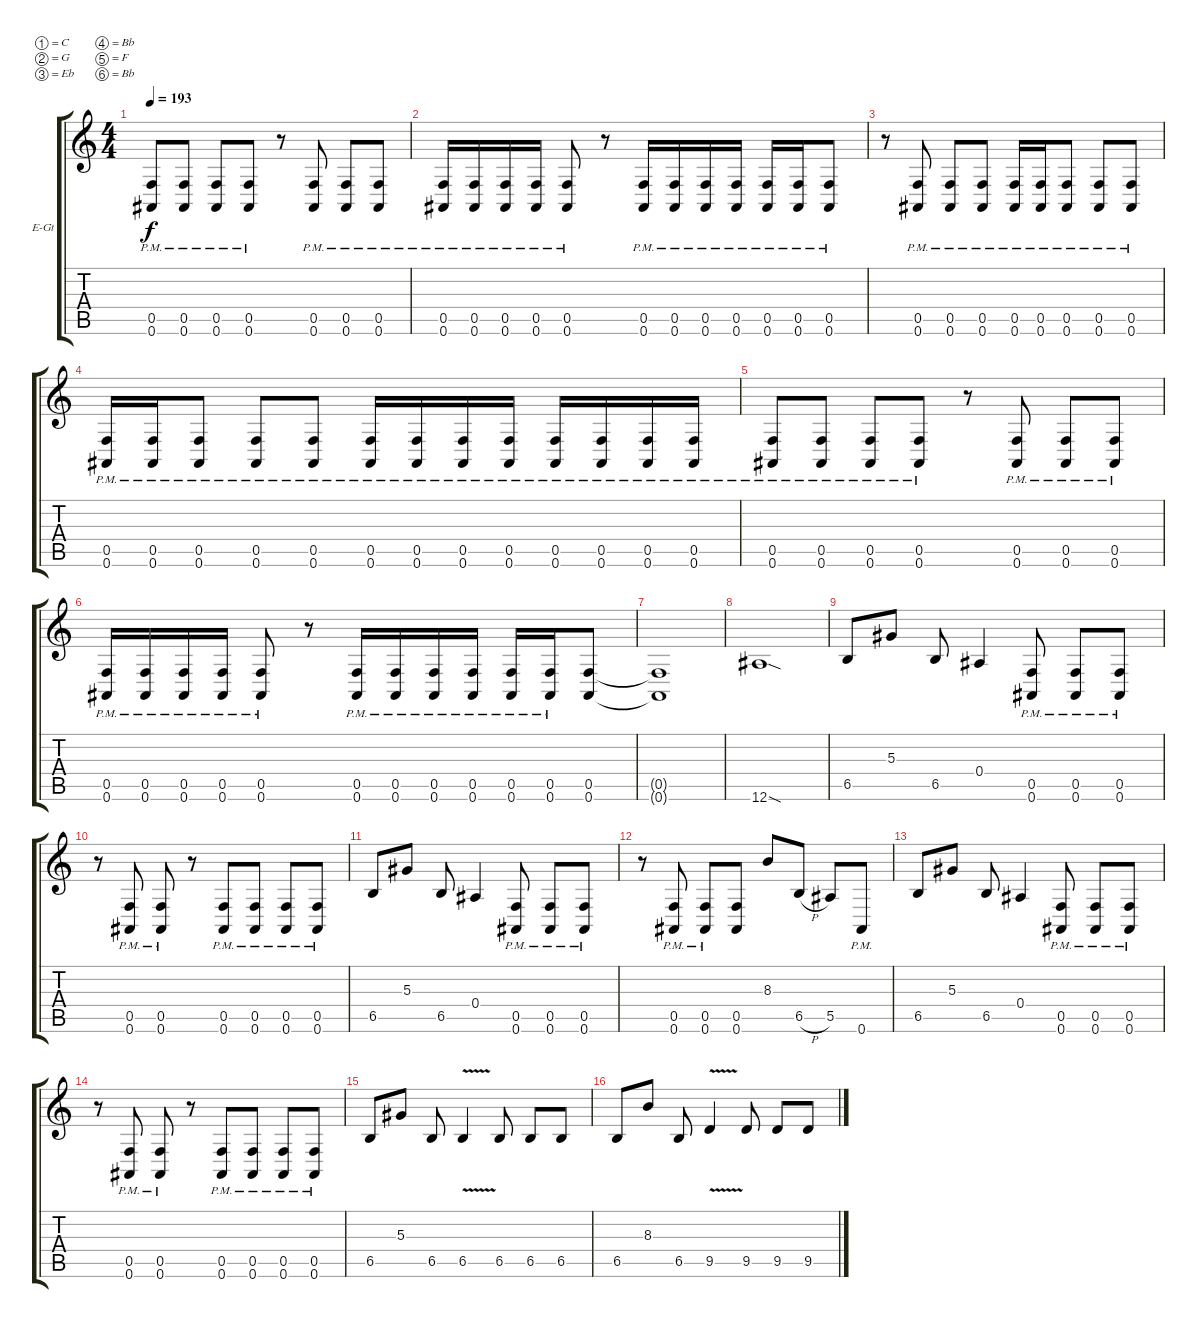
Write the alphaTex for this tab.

\bracketExtendMode groupsimilarinstruments
\firstSystemTrackNameOrientation horizontal
\otherSystemsTrackNameOrientation horizontal
\track ("Curtis Ward" "E-Gt") {instrument distortionguitar}
\staff {score tabs}
\tuning (C4 G3 Eb3 Bb2 F2 Bb1)
\ts (4 4)
\tempo 193
\clef g2
\ks c
(0.5{pm} 0.6{pm}).8{dy f} (0.5{pm} 0.6{pm}).8 (0.5{pm} 0.6{pm}).8 (0.5{pm} 0.6{pm}).8 r.8 (0.5{pm} 0.6{pm}).8 (0.5{pm} 0.6{pm}).8 (0.5{pm} 0.6{pm}).8 |
(0.5{pm} 0.6{pm}).16 (0.5{pm} 0.6{pm}).16 (0.5{pm} 0.6{pm}).16 (0.5{pm} 0.6{pm}).16 (0.5{pm} 0.6{pm}).8 r.8 (0.5{pm} 0.6{pm}).16 (0.5{pm} 0.6{pm}).16 (0.5{pm} 0.6{pm}).16 (0.5{pm} 0.6{pm}).16 (0.5{pm} 0.6{pm}).16 (0.5{pm} 0.6{pm}).16 (0.5{pm} 0.6{pm}).8 |
r.8 (0.5{pm} 0.6{pm}).8 (0.5{pm} 0.6{pm}).8 (0.5{pm} 0.6{pm}).8 (0.5{pm} 0.6{pm}).16 (0.5{pm} 0.6{pm}).16 (0.5{pm} 0.6{pm}).8 (0.5{pm} 0.6{pm}).8 (0.5{pm} 0.6{pm}).8 |
(0.5{pm} 0.6{pm}).16 (0.5{pm} 0.6{pm}).16 (0.5{pm} 0.6{pm}).8 (0.5{pm} 0.6{pm}).8 (0.5{pm} 0.6{pm}).8 (0.5{pm} 0.6{pm}).16 (0.5{pm} 0.6{pm}).16 (0.5{pm} 0.6{pm}).16 (0.5{pm} 0.6{pm}).16 (0.5{pm} 0.6{pm}).16 (0.5{pm} 0.6{pm}).16 (0.5{pm} 0.6{pm}).16 (0.5{pm} 0.6{pm}).16 |
(0.5{pm} 0.6{pm}).8 (0.5{pm} 0.6{pm}).8 (0.5{pm} 0.6{pm}).8 (0.5{pm} 0.6{pm}).8 r.8 (0.5{pm} 0.6{pm}).8 (0.5{pm} 0.6{pm}).8 (0.5{pm} 0.6{pm}).8 |
(0.5{pm} 0.6{pm}).16 (0.5{pm} 0.6{pm}).16 (0.5{pm} 0.6{pm}).16 (0.5{pm} 0.6{pm}).16 (0.5{pm} 0.6{pm}).8 r.8 (0.5{pm} 0.6{pm}).16 (0.5{pm} 0.6{pm}).16 (0.5{pm} 0.6{pm}).16 (0.5{pm} 0.6{pm}).16 (0.5{pm} 0.6{pm}).16 (0.5{pm} 0.6{pm}).16 (0.5 0.6).8 |
(0.5{t} 0.6{t}).1 |
12.6{sod}.1 |
6.5.8 5.3.8 6.5.8 0.4.4 (0.5{pm} 0.6{pm}).8 (0.5{pm} 0.6{pm}).8 (0.5{pm} 0.6{pm}).8 |
r.8 (0.5{pm} 0.6{pm}).8 (0.5{pm} 0.6{pm}).8 r.8 (0.5{pm} 0.6{pm}).8 (0.5{pm} 0.6{pm}).8 (0.5{pm} 0.6{pm}).8 (0.5{pm} 0.6{pm}).8 |
6.5.8 5.3.8 6.5.8 0.4.4 (0.5{pm} 0.6{pm}).8 (0.5{pm} 0.6{pm}).8 (0.5{pm} 0.6{pm}).8 |
r.8 (0.5{pm} 0.6{pm}).8 (0.5{pm} 0.6{pm}).8 (0.5 0.6).8 8.3.8 6.5{h}.8 5.5.8 0.6{pm}.8 |
6.5.8 5.3.8 6.5.8 0.4.4 (0.5{pm} 0.6{pm}).8 (0.5{pm} 0.6{pm}).8 (0.5{pm} 0.6{pm}).8 |
r.8 (0.5{pm} 0.6{pm}).8 (0.5{pm} 0.6{pm}).8 r.8 (0.5{pm} 0.6{pm}).8 (0.5{pm} 0.6{pm}).8 (0.5{pm} 0.6{pm}).8 (0.5{pm} 0.6{pm}).8 |
6.5.8 5.3.8 6.5.8 6.5{v}.4 6.5.8 6.5.8 6.5.8 |
6.5.8 8.3.8 6.5.8 9.5{v}.4 9.5.8 9.5.8 9.5.8
